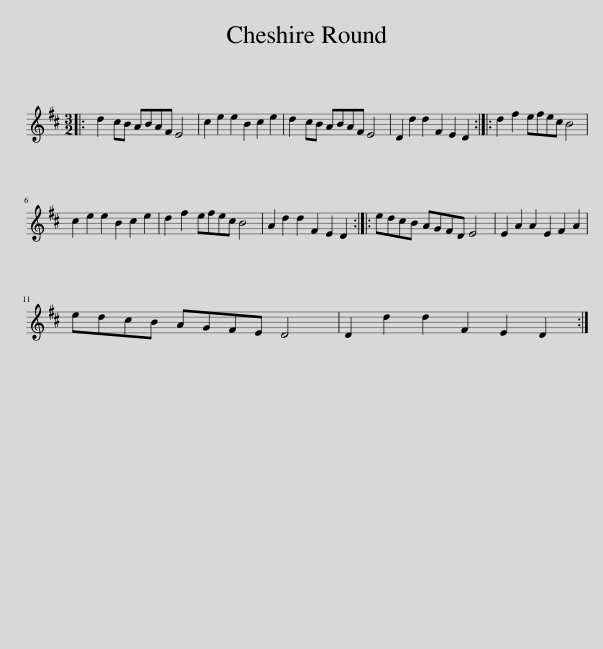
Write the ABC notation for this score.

X:1
L:1/8
M:3/2
I:linebreak $
K:D
V:1 treble
V:1
|: d2 cB ABAF E4 | c2 e2 e2 B2 c2 e2 | d2 cB ABAF E4 | D2 d2 d2 F2 E2 D2 :: d2 f2 efec B4 |$ %5
 c2 e2 e2 B2 c2 e2 | d2 f2 efec B4 | A2 d2 d2 F2 E2 D2 :: edcB AGFD E4 | E2 A2 A2 E2 F2 A2 |$ %10
 edcB AGFE D4 | D2 d2 d2 F2 E2 D2 :| %12
